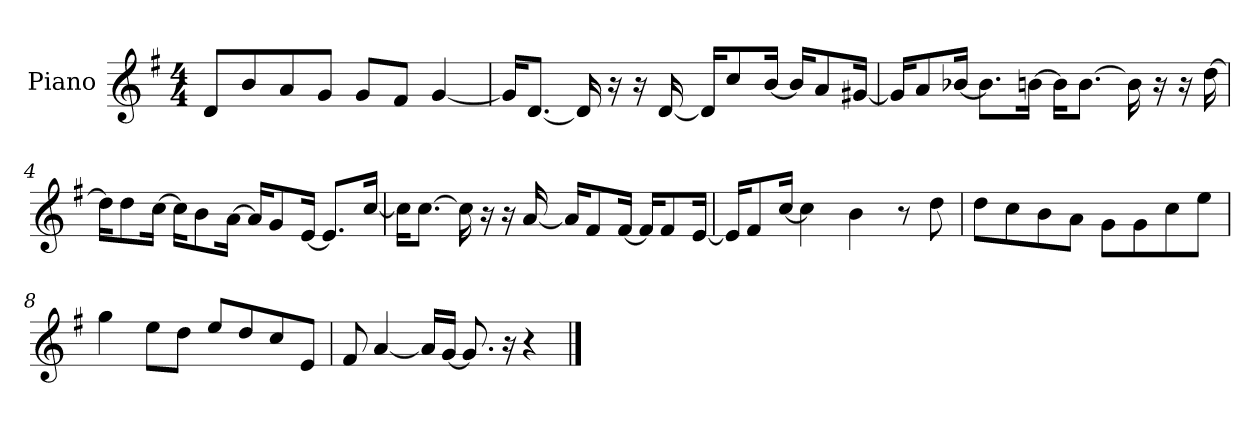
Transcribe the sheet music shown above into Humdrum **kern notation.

**kern
*part1
*staff1
*I"Piano
*I'P-no
*clefG2
*k[f#]
*M4/4
*MM90
=1
8d/L
8b/
8a/
8g/J
8g/L
8f#/J
[4g/
=2
16g/KL]
[8.d/J
16d/]
16r
16r
[16d/
16d/KL]
8cc/
[16b/Jk
16b/KL]
8a/
[16g#X/Jk
=3
16g#/KL]
8a/
[16b-X/Jk
8.b-\L]
[16bn\Jk
16b\KL]
[8.b\J
16b\]
16r
16r
[16dd\
!!LO:LB:g=z
=4
16dd\KL]
8dd\
[16cc\Jk
16cc\KL]
8b\
[16a\Jk
16a/KL]
8g/
[16e/Jk
8.e/L]
[16cc/Jk
=5
16cc\KL]
[8.cc\J
16cc\]
16r
16r
[16a/
16a/KL]
8f#/
[16f#/Jk
16f#/KL]
8f#/
[16e/Jk
=6
16e/KL]
8f#/
[16cc/Jk
4cc\]
4b\
8r
8dd\
=7
8dd\L
8cc\
8b\
8a\J
8g\L
8g\
8cc\
8ee\J
!!LO:LB:g=z
=8
4gg\
8ee\L
8dd\J
8ee/L
8dd/
8cc/
8e/J
=9
8f#/
[4a/
16a/LL]
[16g/JJ
8.g/]
16r
4r
==
*-
